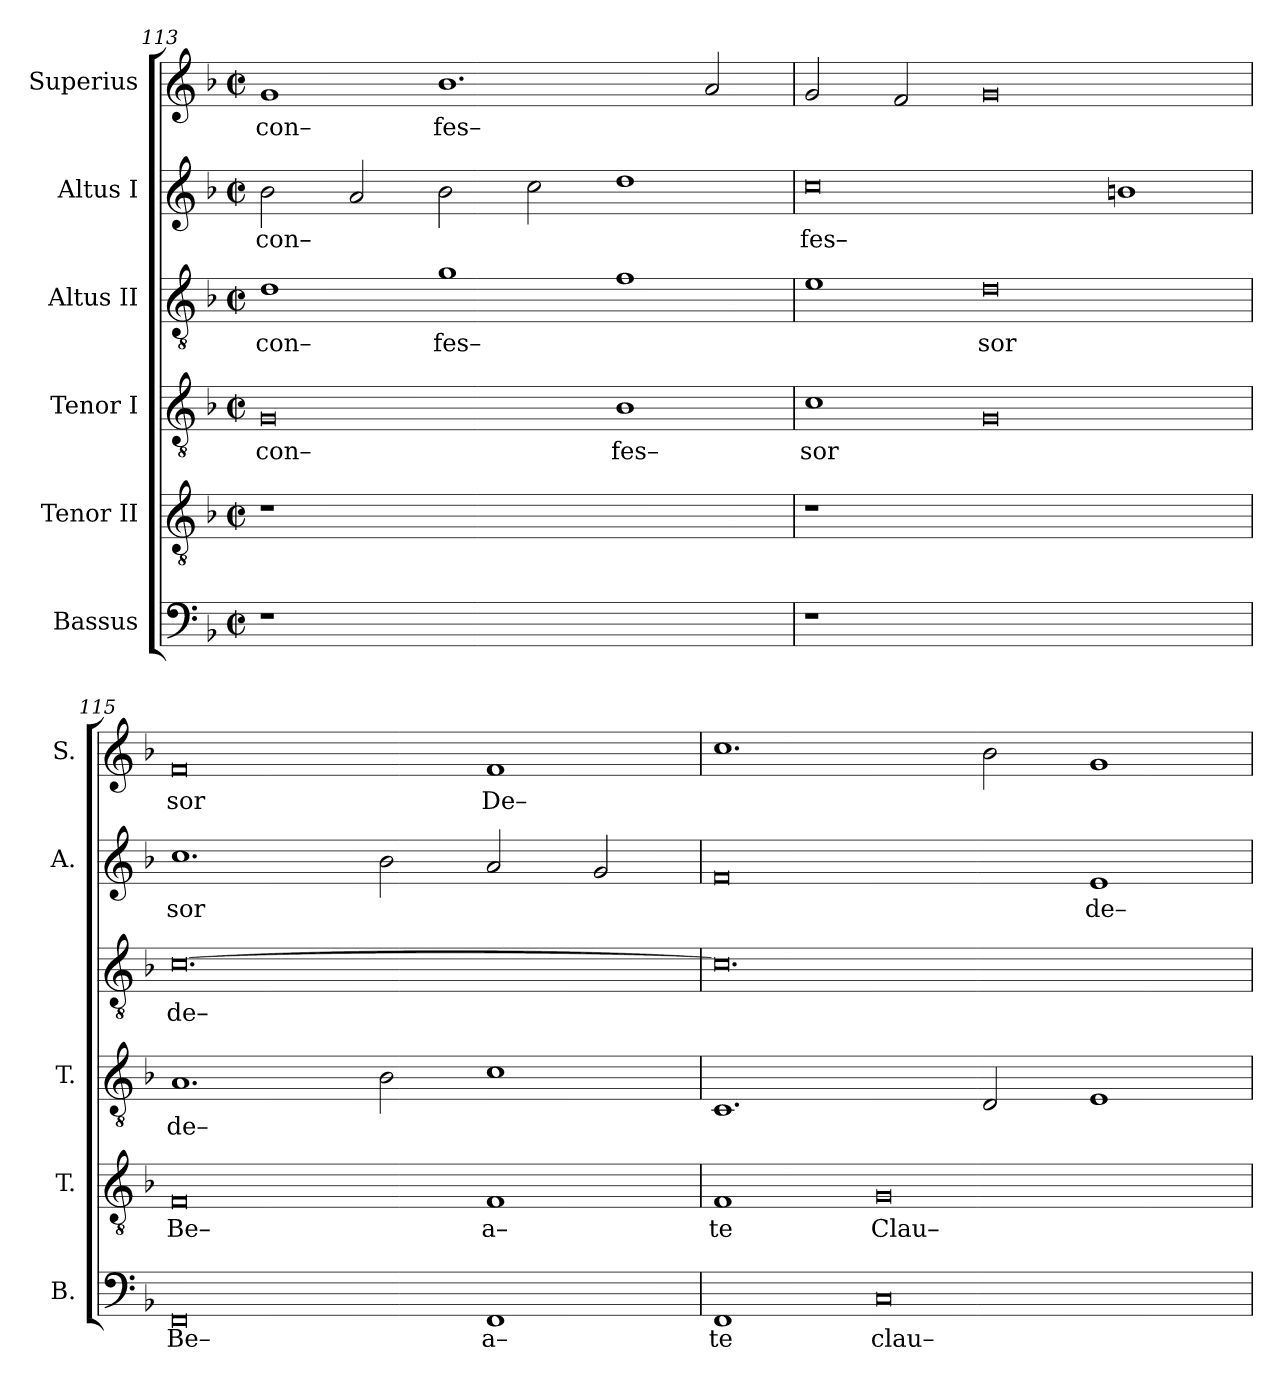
**kern	**text	**kern	**text	**kern	**text	**kern	**text	**kern	**text	**kern	**text
*part6	*part6	*part5	*part5	*part4	*part4	*part3	*part3	*part2	*part2	*part1	*part1
*staff6	*staff6	*staff5	*staff5	*staff4	*staff4	*staff3	*staff3	*staff2	*staff2	*staff1	*staff1
*I"Bassus	*	*I"Tenor II	*	*I"Tenor I	*	*I"Altus II	*	*I"Altus I	*	*I"Superius	*
*I'B.	*	*I'T.	*	*I'T.	*	*	*	*I'A.	*	*I'S.	*
*clefF4	*	*clefGv2	*	*clefGv2	*	*clefGv2	*	*clefG2	*	*clefG2	*
*	*	*ITrd7c12	*	*ITrd7c12	*	*ITrd7c12	*	*	*	*	*
*k[b-]	*	*k[b-]	*	*k[b-]	*	*k[b-]	*	*k[b-]	*	*k[b-]	*
*F:	*	*F:	*	*F:	*	*F:	*	*F:	*	*F:	*
*M2/2	*	*M2/2	*	*M2/2	*	*M2/2	*	*M2/2	*	*M2/2	*
*met(c|)	*	*met(c|)	*	*met(c|)	*	*met(c|)	*	*met(c|)	*	*met(c|)	*
=113	=113	=113	=113	=113	=113	=113	=113	=113	=113	=113	=113
!LO:N:vis=1	!	!LO:N:vis=1	!	!	!	!	!	!	!	!	!
!	!	!	!	!	!LO:LY:b:color=#000000	!	!	!	!	!	!
!	!	!	!	!	!	!	!LO:LY:b:color=#000000	!	!	!	!
!	!	!	!	!	!	!	!	!	!LO:LY:b:color=#000000	!	!
!	!	!	!	!	!	!	!	!	!	!	!LO:LY:b:color=#000000
1r	.	1r	.	0GGi	con–	1Di	con–	2b-i\	con–	1gi	con–
.	.	.	.	.	.	.	.	2ai/	.	.	.
!	!	!	!	!	!	!	!LO:LY:b:color=#000000	!	!	!	!
!	!	!	!	!	!	!	!	!	!	!	!LO:LY:b:color=#000000
0ryy	.	0ryy	.	.	.	1Gi	fes–	2b-i\	.	1.b-i	fes–
.	.	.	.	.	.	.	.	2cci\	.	.	.
!	!	!	!	!	!LO:LY:b:color=#000000	!	!	!	!	!	!
.	.	.	.	1BB-i	fes–	1Fi	.	1ddi	.	.	.
.	.	.	.	.	.	.	.	.	.	2ai/	.
!!LO:LB:g=z
=114	=114	=114	=114	=114	=114	=114	=114	=114	=114	=114	=114
!LO:N:vis=1	!	!LO:N:vis=1	!	!	!	!	!	!	!	!	!
!	!	!	!	!	!LO:LY:b:color=#000000	!	!	!	!	!	!
!	!	!	!	!	!	!	!	!	!LO:LY:b:color=#000000	!	!
1r	.	1r	.	1Ci	sor	1Ei	.	0cci	fes–	2gi/	.
.	.	.	.	.	.	.	.	.	.	2fi/	.
!	!	!	!	!	!	!	!LO:LY:b:color=#000000	!	!	!	!
0ryy	.	0ryy	.	0GGi	.	0Di	sor	.	.	0gi	.
.	.	.	.	.	.	.	.	1bni	.	.	.
=115	=115	=115	=115	=115	=115	=115	=115	=115	=115	=115	=115
!	!LO:LY:b:color=#000000	!	!	!	!	!	!	!	!	!	!
!	!	!	!LO:LY:b:color=#000000	!	!	!	!	!	!	!	!
!	!	!	!	!	!LO:LY:b:color=#000000	!	!	!	!	!	!
!	!	!	!	!	!	!	!LO:LY:b:color=#000000	!	!	!	!
!	!	!	!	!	!	!	!	!	!LO:LY:b:color=#000000	!	!
!	!	!	!	!	!	!	!	!	!	!	!LO:LY:b:color=#000000
0FFi	Be–	0FFi	Be–	1.AAi	de–	[>0.Ci	de–	1.cci	sor	0fi	sor
.	.	.	.	2BB-i\	.	.	.	2b-i\	.	.	.
!	!LO:LY:b:color=#000000	!	!	!	!	!	!	!	!	!	!
!	!	!	!LO:LY:b:color=#000000	!	!	!	!	!	!	!	!
!	!	!	!	!	!	!	!	!	!	!	!LO:LY:b:color=#000000
1FFi	a–	1FFi	a–	1Ci	.	.	.	2ai/	.	1fi	De–
.	.	.	.	.	.	.	.	2gi/	.	.	.
=116	=116	=116	=116	=116	=116	=116	=116	=116	=116	=116	=116
!	!LO:LY:b:color=#000000	!	!	!	!	!	!	!	!	!	!
!	!	!	!LO:LY:b:color=#000000	!	!	!	!	!	!	!	!
1FFi	te	1FFi	te	1.CCi	.	0.Ci]	.	0fi	.	1.cci	.
!	!LO:LY:b:color=#000000	!	!	!	!	!	!	!	!	!	!
!	!	!	!LO:LY:b:color=#000000	!	!	!	!	!	!	!	!
0Ci	clau–	0GGi	Clau–	.	.	.	.	.	.	.	.
.	.	.	.	2DDi/	.	.	.	.	.	2b-i\	.
!	!	!	!	!	!	!	!	!	!LO:LY:b:color=#000000	!	!
.	.	.	.	1EEi	.	.	.	1ei	de–	1gi	.
=	=	=	=	=	=	=	=	=	=	=	=
*-	*-	*-	*-	*-	*-	*-	*-	*-	*-	*-	*-
